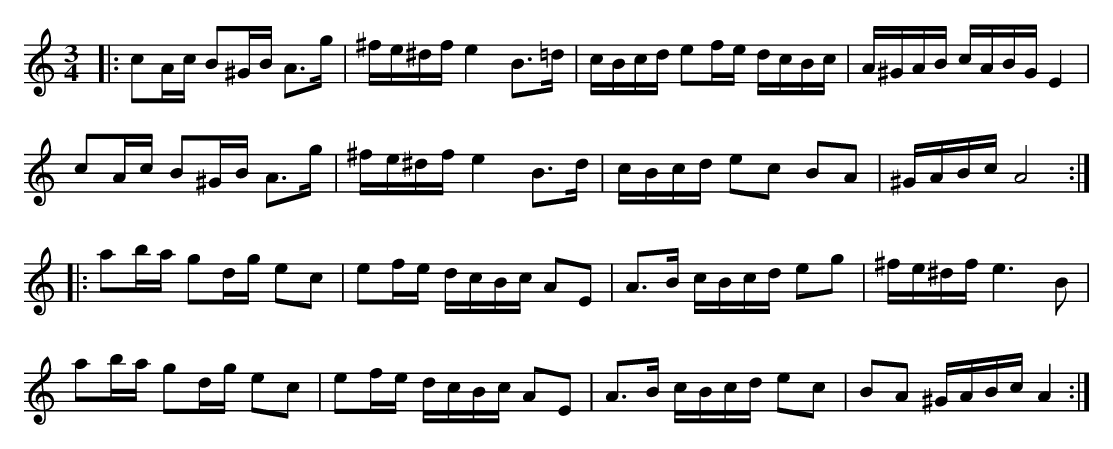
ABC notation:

X:1
M:3/4
K:Amin
|:cA/c/ B^G/B/ A>g|^f/e/^d/f/ e2 B>=d|c/B/c/d/ ef/e/ d/c/B/c/|A/^G/A/B/ c/A/B/G/ E2|
cA/c/ B^G/B/ A>g|^f/e/^d/f/ e2 B>d|c/B/c/d/ ec BA|^G/A/B/c/ A4:|
|:ab/a/ gd/g/ ec|ef/e/ d/c/B/c/ AE|A>B c/B/c/d/ eg|^f/e/^d/f/ e3B|
ab/a/ gd/g/ ec|ef/e/ d/c/B/c/ AE|A>B c/B/c/d/ ec|BA ^G/A/B/c/ A2:|
